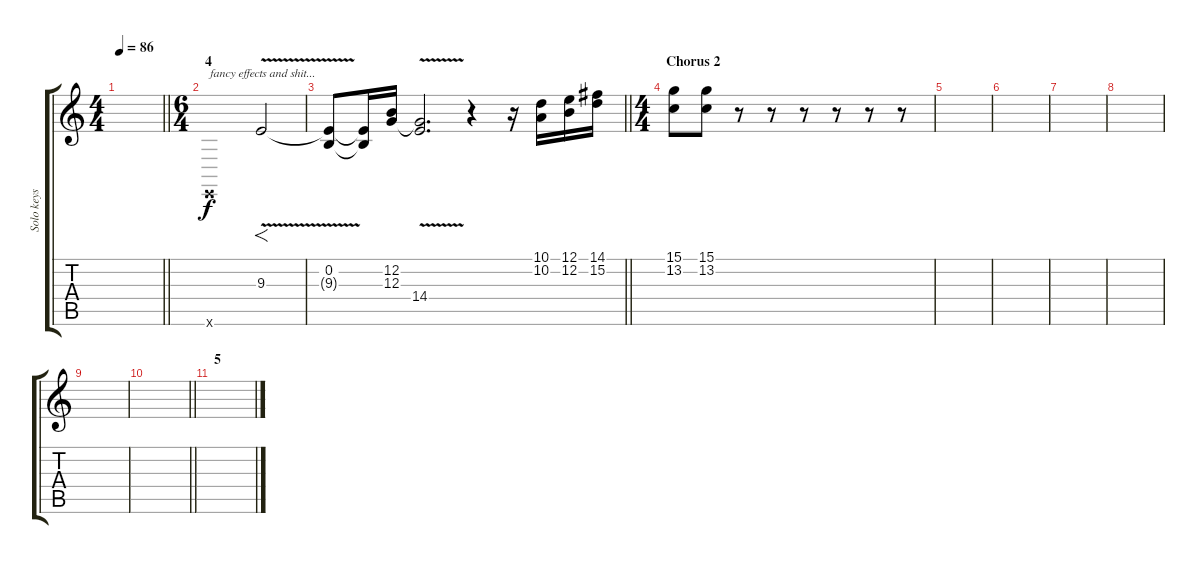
\track ("Solo keys" "Solo keys") {instrument lead2sawtooth}
\staff {score tabs}
\tuning (E4 B3 G3 D3 A2 E2) {hide}
\ts (4 4)
\tempo 86
\clef g2
\barLineRight lightlight
\ks c
|
\ts (6 4)
\section ("" "4")
0.6{x}.1{txt "fancy effects and shit..."} 9.3{v}.2{f volume 10} |
\barLineRight lightlight
(0.2 9.3{t}).8 (0.2{t} 9.3{t}).16 (12.2 12.3).16 (12.3{v t} 14.4).2{d volume 3} r.4 r.16 (10.1 10.2).16{volume 9} (12.1 12.2).16 (14.1 15.2).16 |
\ts (4 4)
\section ("" "Chorus 2")
(15.1 13.2).8 (15.1 13.2).8 r.8 r.8 r.8 r.8 r.8 r.8 |
|
|
|
|
|
\barLineRight lightlight
|
\section ("" "5")
